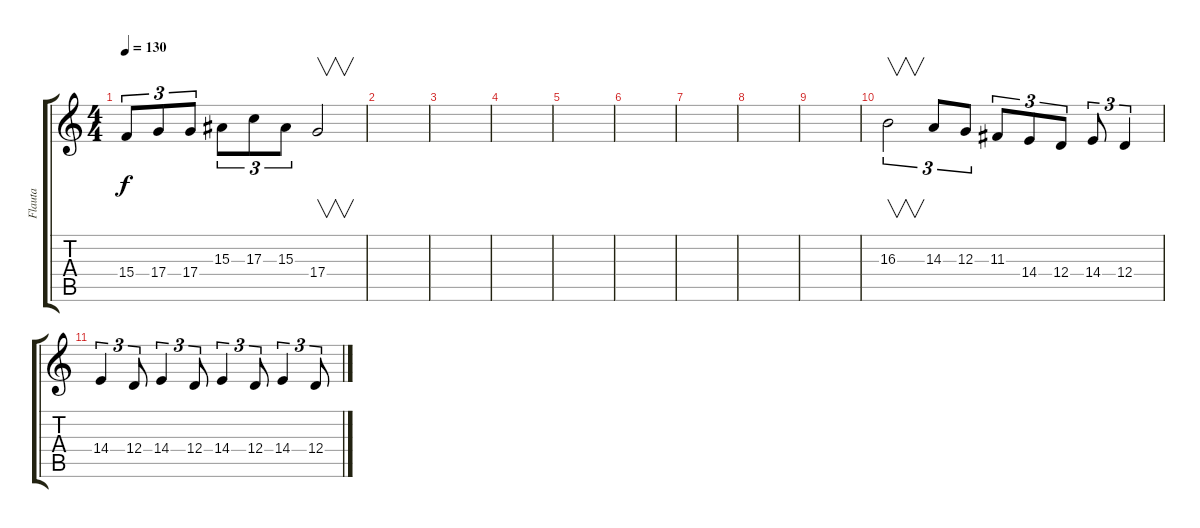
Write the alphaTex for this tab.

\track ("Flauta" "Flauta") {instrument blownbottle}
\staff {score tabs}
\tuning (E4 B3 G3 D3 A2 E2) {hide}
\ts (4 4)
\tempo 130
\clef g2
\ks c
15.4.8{tu (3 2) dy f} 17.4.8{tu (3 2)} 17.4.8{tu (3 2)} 15.3.8{tu (3 2)} 17.3.8{tu (3 2)} 15.3.8{tu (3 2)} 17.4.2{v} |
|
|
|
|
|
|
|
|
16.3.2{v tu (3 2) volume 16 instrument lead3calliope} 14.3.8{tu (3 2)} 12.3.8{tu (3 2)} 11.3.8{tu (3 2)} 14.4.8{tu (3 2)} 12.4.8{tu (3 2)} 14.4.8{tu (3 2)} 12.4.4{tu (3 2)} |
14.4.4{tu (3 2)} 12.4.8{tu (3 2)} 14.4.4{tu (3 2)} 12.4.8{tu (3 2)} 14.4.4{tu (3 2)} 12.4.8{tu (3 2)} 14.4.4{tu (3 2)} 12.4.8{tu (3 2)}
